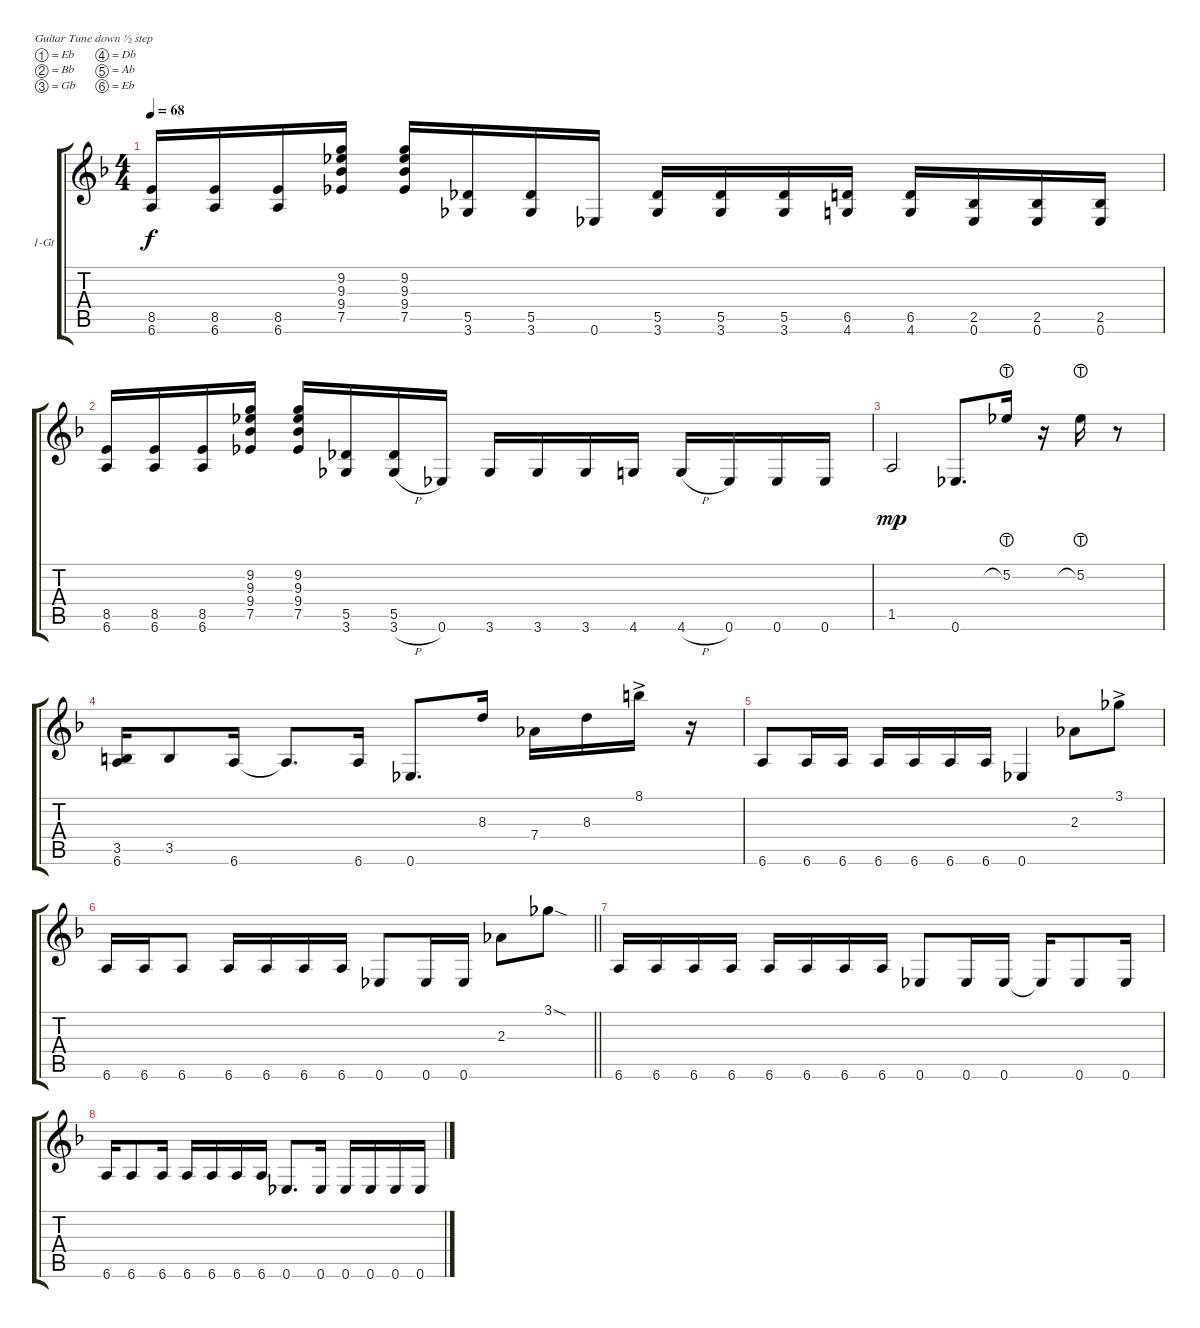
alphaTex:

\defaultSystemsLayout 4
\bracketExtendMode groupsimilarinstruments
\firstSystemTrackNameOrientation horizontal
\otherSystemsTrackNameOrientation horizontal
\track ("1 Guitar" "1-Gt") {instrument electricguitarclean}
\staff {score tabs}
\tuning (Eb4 Bb3 Gb3 Db3 Ab2 Eb2)
\ts (4 4)
\tempo 68
\clef g2
\ks f
(6.6 8.5).16{dy f} (6.6 8.5).16 (6.6 8.5).16 (7.5 9.4 9.2 9.3).16 (7.5 9.4 9.3 9.2).16 (3.6 5.5).16 (3.6 5.5).16 0.6.16 (3.6 5.5).16 (3.6 5.5).16 (3.6 5.5).16 (4.6 6.5).16 (4.6 6.5).16 (0.6 2.5).16 (0.6 2.5).16 (0.6 2.5).16 |
(6.6 8.5).16 (6.6 8.5).16 (6.6 8.5).16 (7.5 9.4 9.3 9.2).16 (7.5 9.4 9.3 9.2).16 (3.6 5.5).16 (3.6{h} 5.5).16 0.6.16 3.6.16 3.6.16 3.6.16 4.6.16 4.6{h}.16 0.6.16 0.6.16 0.6.16 |
1.5.2{dy mp} 0.6.8{d} 5.2{lht}.16 r.16 5.2{lht}.16 r.8 |
(3.5 6.6).16 3.5.8 6.6.16 6.6{t}.8{d} 6.6.16 0.6.8{d} 8.3.16 7.4.16 8.3.16 8.1{ac}.16 r.16 |
6.6.8 6.6.16 6.6.16 6.6.16 6.6.16 6.6.16 6.6.16 0.6.4 2.3.8 3.1{ac}.8 |
\barLineRight lightlight
6.6.16 6.6.16 6.6.8 6.6.16 6.6.16 6.6.16 6.6.16 0.6.8 0.6.16 0.6.16 2.3.8 3.1{sod}.8 |
6.6.16 6.6.16 6.6.16 6.6.16 6.6.16 6.6.16 6.6.16 6.6.16 0.6.8 0.6.16 0.6.16 0.6{t}.16 0.6.8 0.6.16 |
6.6.16 6.6.8 6.6.16 6.6.16 6.6.16 6.6.16 6.6.16 0.6.8{d} 0.6.16 0.6.16 0.6.16 0.6.16 0.6.16
